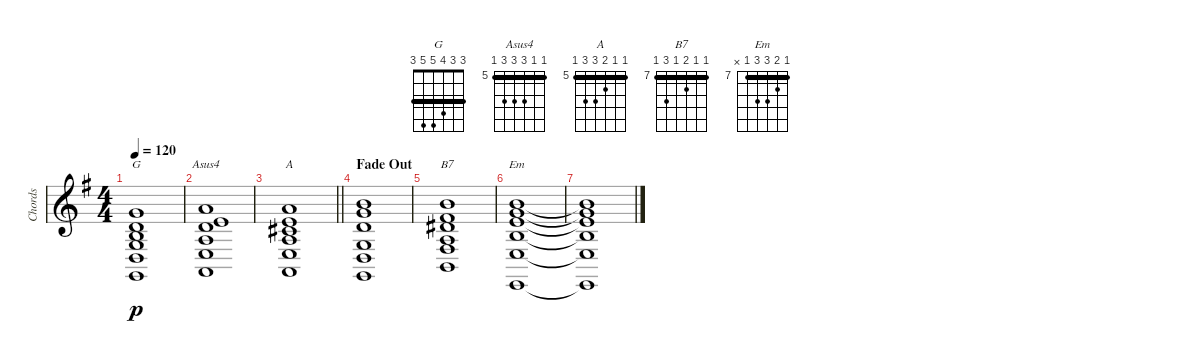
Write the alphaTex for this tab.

\track ("Chords" "Chords") {instrument stringensemble1}
\staff {score}
\tuning (E4 B3 G3 D3 A2 E2) {hide}
\chord ("G" 3 3 4 5 5 3) {barre 3}
\chord ("Asus4" 5 5 7 7 7 5) {firstfret 5 barre 5}
\chord ("A" 5 5 6 7 7 5) {firstfret 5 barre 5}
\chord ("B7" 7 7 8 7 9 7) {firstfret 7 barre 7}
\chord ("Em" 7 8 9 9 7 x) {firstfret 7 barre 7}
\ts (4 4)
\tempo 120
\clef g2
\ks eminor
(3.1 3.2 4.3 5.4 5.5 3.6).1{ch "G" dy p} |
(5.1 5.2 7.3 7.4 7.5 5.6).1{ch "Asus4"} |
\barLineRight lightlight
(5.1 5.2 6.3 7.4 7.5 5.6).1{ch "A"} |
\section ("" "Fade Out")
(7.1 8.2 7.3 5.4 5.5 3.6).1 |
(7.1 7.2 8.3 7.4 9.5 7.6).1{ch "B7"} |
(7.1 8.2 9.3 9.4 7.5 0.6).1{ch "Em"} |
(7.1{t} 8.2{t} 9.3{t} 9.4{t} 7.5{t} 0.6{t}).1
